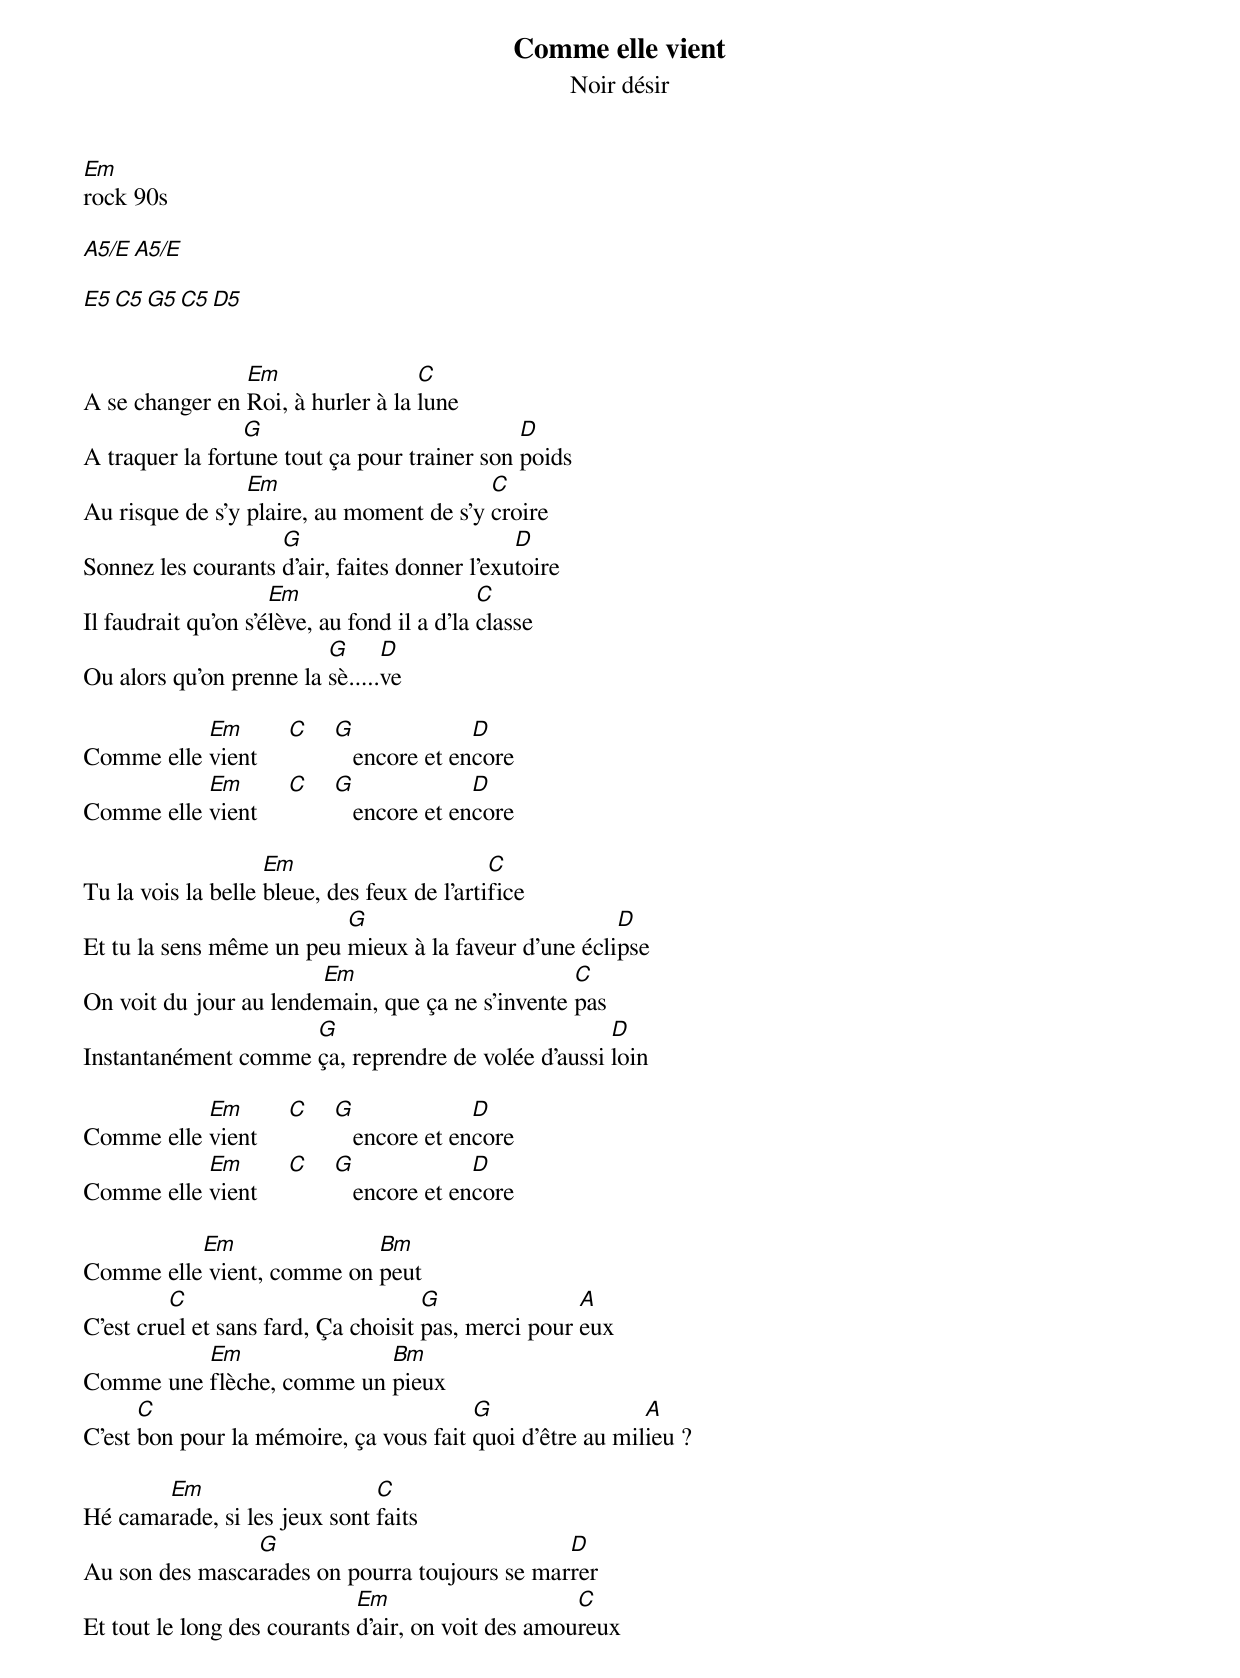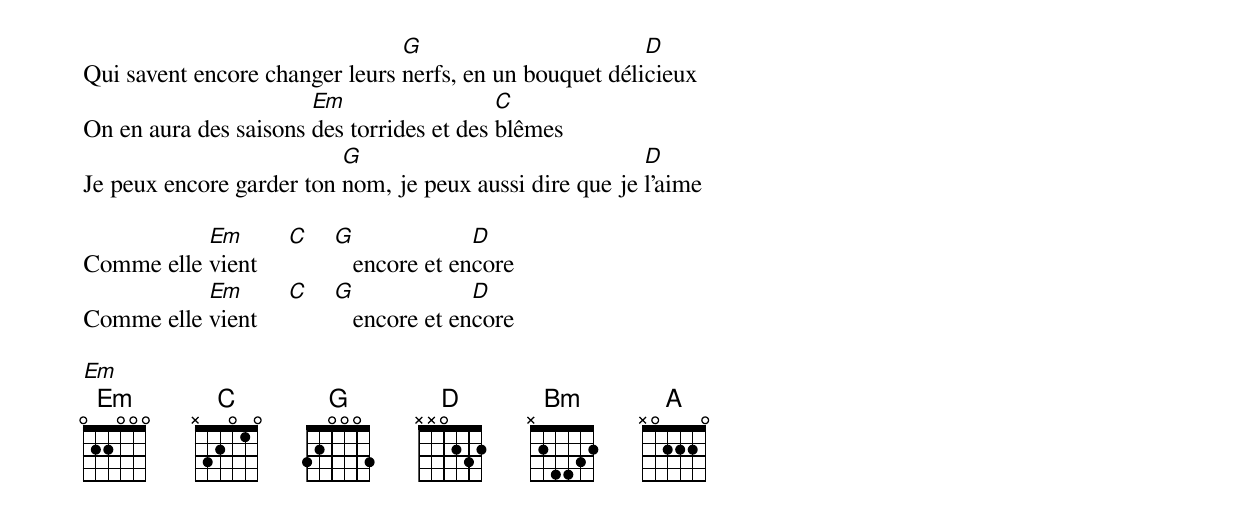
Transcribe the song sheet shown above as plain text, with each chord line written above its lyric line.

Comme elle vient
Noir désir
Em
rock 90s

A5/E   A5/E

E5     C5     G5    C5    D5


                Em                 C
A se changer en Roi, à hurler à la lune
                 G                            D
A traquer la fortune tout ça pour trainer son poids
                 Em                       C
Au risque de s'y plaire, au moment de s'y croire
                    G                         D
Sonnez les courants d'air, faites donner l'exutoire
                     Em                      C
Il faudrait qu'on s'élève, au fond il a d'la classe
                         G      D
Ou alors qu'on prenne la sè.....ve

           Em        C   G              D
Comme elle vient            encore et encore
           Em        C   G              D
Comme elle vient            encore et encore

                    Em                       C
Tu la vois la belle bleue, des feux de l'artifice
                          G                           D
Et tu la sens même un peu mieux à la faveur d'une éclipse
                        Em                        C
On voit du jour au lendemain, que ça ne s'invente pas
                     G                              D
Instantanément comme ça, reprendre de volée d'aussi loin

           Em        C   G              D
Comme elle vient            encore et encore
           Em        C   G              D
Comme elle vient            encore et encore

          Em               Bm
Comme elle vient, comme on peut
         C                           G               A
C'est cruel et sans fard, Ça choisit pas, merci pour eux
          Em               Bm
Comme une flèche, comme un pieux
      C                                 G                 A
C'est bon pour la mémoire, ça vous fait quoi d'être au milieu ?

       Em                     C
Hé camarade, si les jeux sont faits
                G                              D
Au son des mascarades on pourra toujours se marrer
                             Em                     C
Et tout le long des courants d'air, on voit des amoureux
                                G                        D
Qui savent encore changer leurs nerfs, en un bouquet délicieux
                       Em                  C
On en aura des saisons des torrides et des blêmes
                          G                              D
Je peux encore garder ton nom, je peux aussi dire que je l'aime

           Em        C   G              D
Comme elle vient            encore et encore
           Em        C   G              D
Comme elle vient            encore et encore

Em
